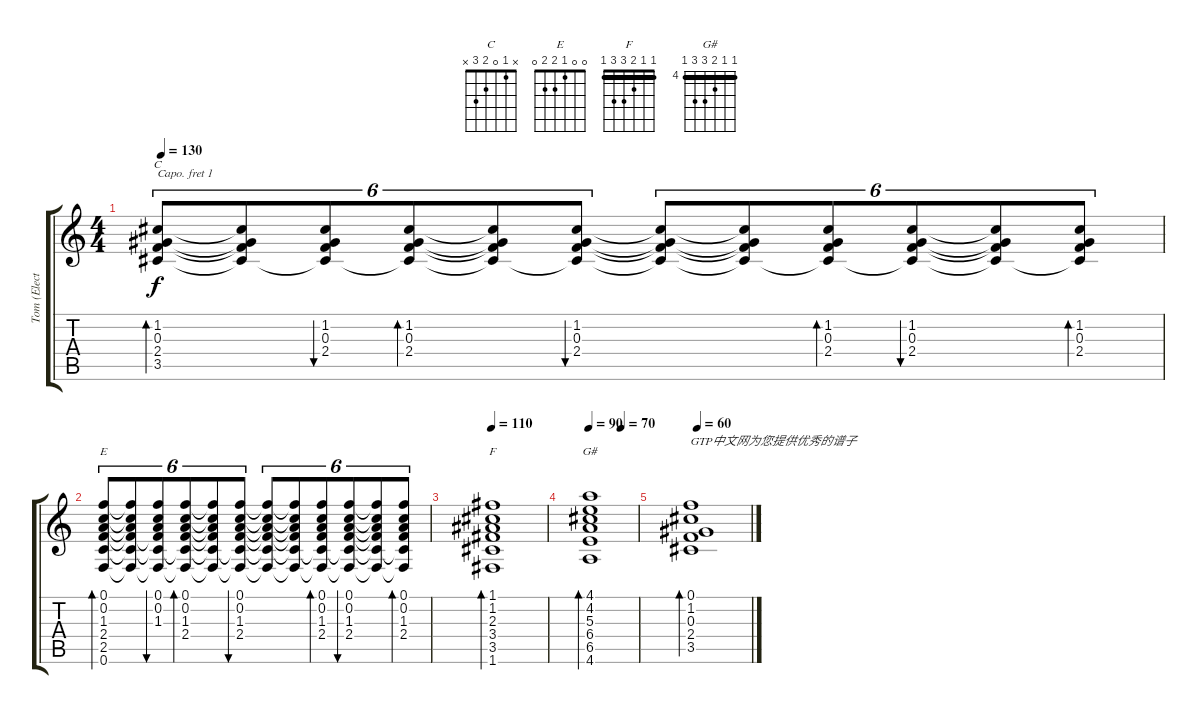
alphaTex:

\track ("Tom (Electro-Acoustic Guitar)" "Tom (Elect") {instrument acousticguitarsteel}
\staff {score tabs}
\capo 1
\tuning (E4 B3 G3 D3 A2 E2) {hide}
\chord ("C" x 1 0 2 3 x)
\chord ("E" 0 0 1 2 2 0)
\chord ("F" 1 1 2 3 3 1) {barre 1}
\chord ("G#" 4 4 5 6 6 4) {firstfret 4 barre 4}
\ts (4 4)
\tempo 130
\clef g2
\ks c
(1.2 0.3 2.4 3.5).8{tu (6 4) bd 30 ch "C" dy f} (1.2{t} 0.3{t} 2.4{t} 3.5{t}).8{tu (6 4)} (1.2 0.3 2.4 3.5{t}).8{tu (6 4) bu 30} (1.2 0.3 2.4 3.5{t}).8{tu (6 4) bd 30} (1.2{t} 0.3{t} 2.4{t} 3.5{t}).8{tu (6 4)} (1.2 0.3 2.4 3.5{t}).8{tu (6 4) bu 30} (1.2{t} 0.3{t} 2.4{t} 3.5{t}).8{tu (6 4)} (1.2{t} 0.3{t} 2.4{t} 3.5{t}).8{tu (6 4)} (1.2 0.3 2.4 3.5{t}).8{tu (6 4) bd 30} (1.2 0.3 2.4 3.5{t}).8{tu (6 4) bu 30} (1.2{t} 0.3{t} 2.4{t} 3.5{t}).8{tu (6 4)} (1.2 0.3 2.4 3.5{t}).8{tu (6 4) bd 30} |
(0.1 0.2 1.3 2.4 2.5 0.6).8{tu (6 4) bd 30 ch "E"} (0.1{t} 0.2{t} 1.3{t} 2.4{t} 2.5{t} 0.6{t}).8{tu (6 4)} (0.1 0.2 1.3 2.4{t} 2.5{t} 0.6{t}).8{tu (6 4) bu 30} (0.1 0.2 1.3 2.4 2.5{t} 0.6{t}).8{tu (6 4) bd 30} (0.1{t} 0.2{t} 1.3{t} 2.4{t} 2.5{t} 0.6{t}).8{tu (6 4)} (0.1 0.2 1.3 2.4 2.5{t} 0.6{t}).8{tu (6 4) bu 30} (0.1{t} 0.2{t} 1.3{t} 2.4{t} 2.5{t} 0.6{t}).8{tu (6 4)} (0.1{t} 0.2{t} 1.3{t} 2.4{t} 2.5{t} 0.6{t}).8{tu (6 4)} (0.1 0.2 1.3 2.4 2.5{t} 0.6{t}).8{tu (6 4) bd 30} (0.1 0.2 1.3 2.4 2.5{t} 0.6{t}).8{tu (6 4) bu 30} (0.1{t} 0.2{t} 1.3{t} 2.4{t} 2.5{t} 0.6{t}).8{tu (6 4)} (0.1 0.2 1.3 2.4 2.5{t} 0.6{t}).8{tu (6 4) bd 30} |
\tempo 110
(1.1 1.2 2.3 3.4 3.5 1.6).1{bd 60 ch "F"} |
\tempo 90
\tempo (70 0.6666666666666666)
(4.1 4.2 5.3 6.4 6.5 4.6).1{bd 60 ch "G#"} |
\tempo 60
(0.1 1.2 0.3 2.4 3.5).1{bd 480 txt "GTP中文网为您提供优秀的谱子"}
